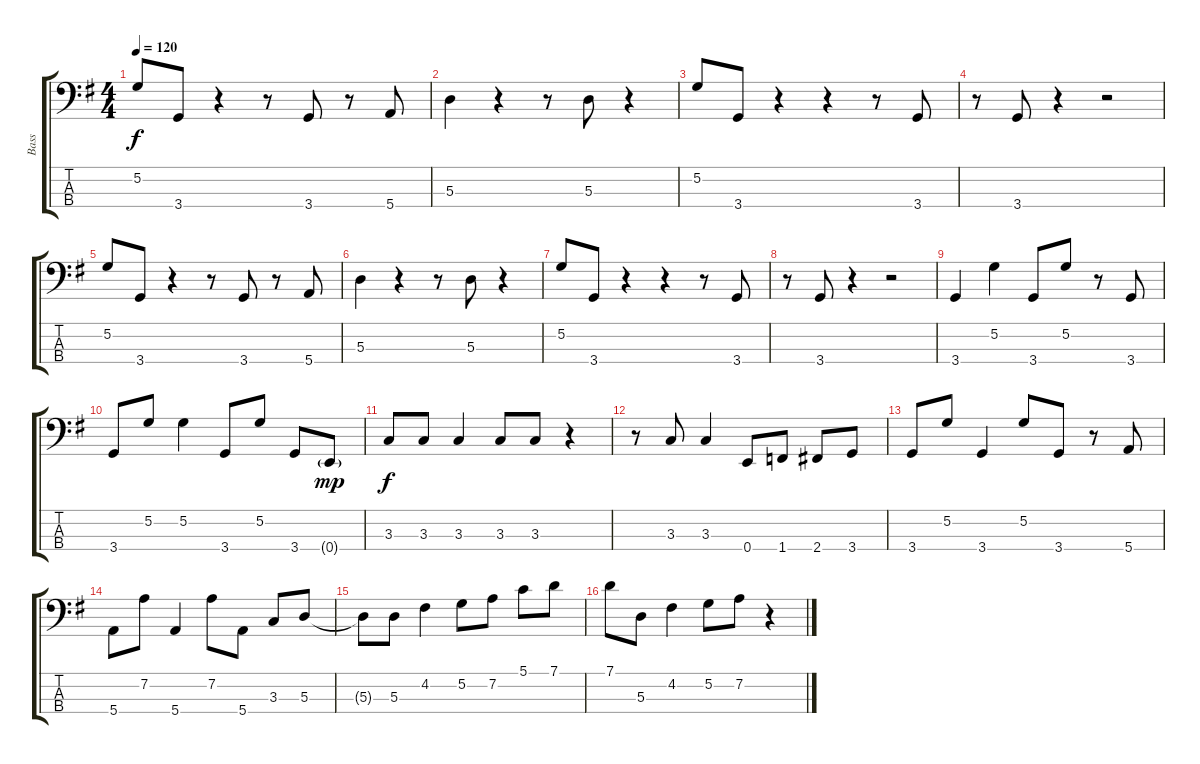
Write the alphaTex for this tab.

\track ("Bass" "Bass") {instrument electricbasspick}
\staff {score tabs}
\tuning (G2 D2 A1 E1) {hide}
\ts (4 4)
\tempo 120
\clef f4
\ks g
5.2.8{dy f} 3.4.8 r.4 r.8 3.4.8 r.8 5.4.8 |
5.3.4 r.4 r.8 5.3.8 r.4 |
5.2.8 3.4.8 r.4 r.4 r.8 3.4.8 |
r.8 3.4.8 r.4 r.2 |
5.2.8 3.4.8 r.4 r.8 3.4.8 r.8 5.4.8 |
5.3.4 r.4 r.8 5.3.8 r.4 |
5.2.8 3.4.8 r.4 r.4 r.8 3.4.8 |
r.8 3.4.8 r.4 r.2 |
3.4.4 5.2.4 3.4.8 5.2.8 r.8 3.4.8 |
3.4.8 5.2.8 5.2.4 3.4.8 5.2.8 3.4.8 0.4{g}.8{dy mp} |
3.3.8{dy f} 3.3.8 3.3.4 3.3.8 3.3.8 r.4 |
r.8 3.3.8 3.3.4 0.4.8 1.4.8 2.4.8 3.4.8 |
3.4.8 5.2.8 3.4.4 5.2.8 3.4.8 r.8 5.4.8 |
5.4.8 7.2.8 5.4.4 7.2.8 5.4.8 3.3.8 5.3.8 |
5.3{t}.8 5.3.8 4.2.4 5.2.8 7.2.8 5.1.8 7.1.8 |
7.1.8 5.3.8 4.2.4 5.2.8 7.2.8 r.4
